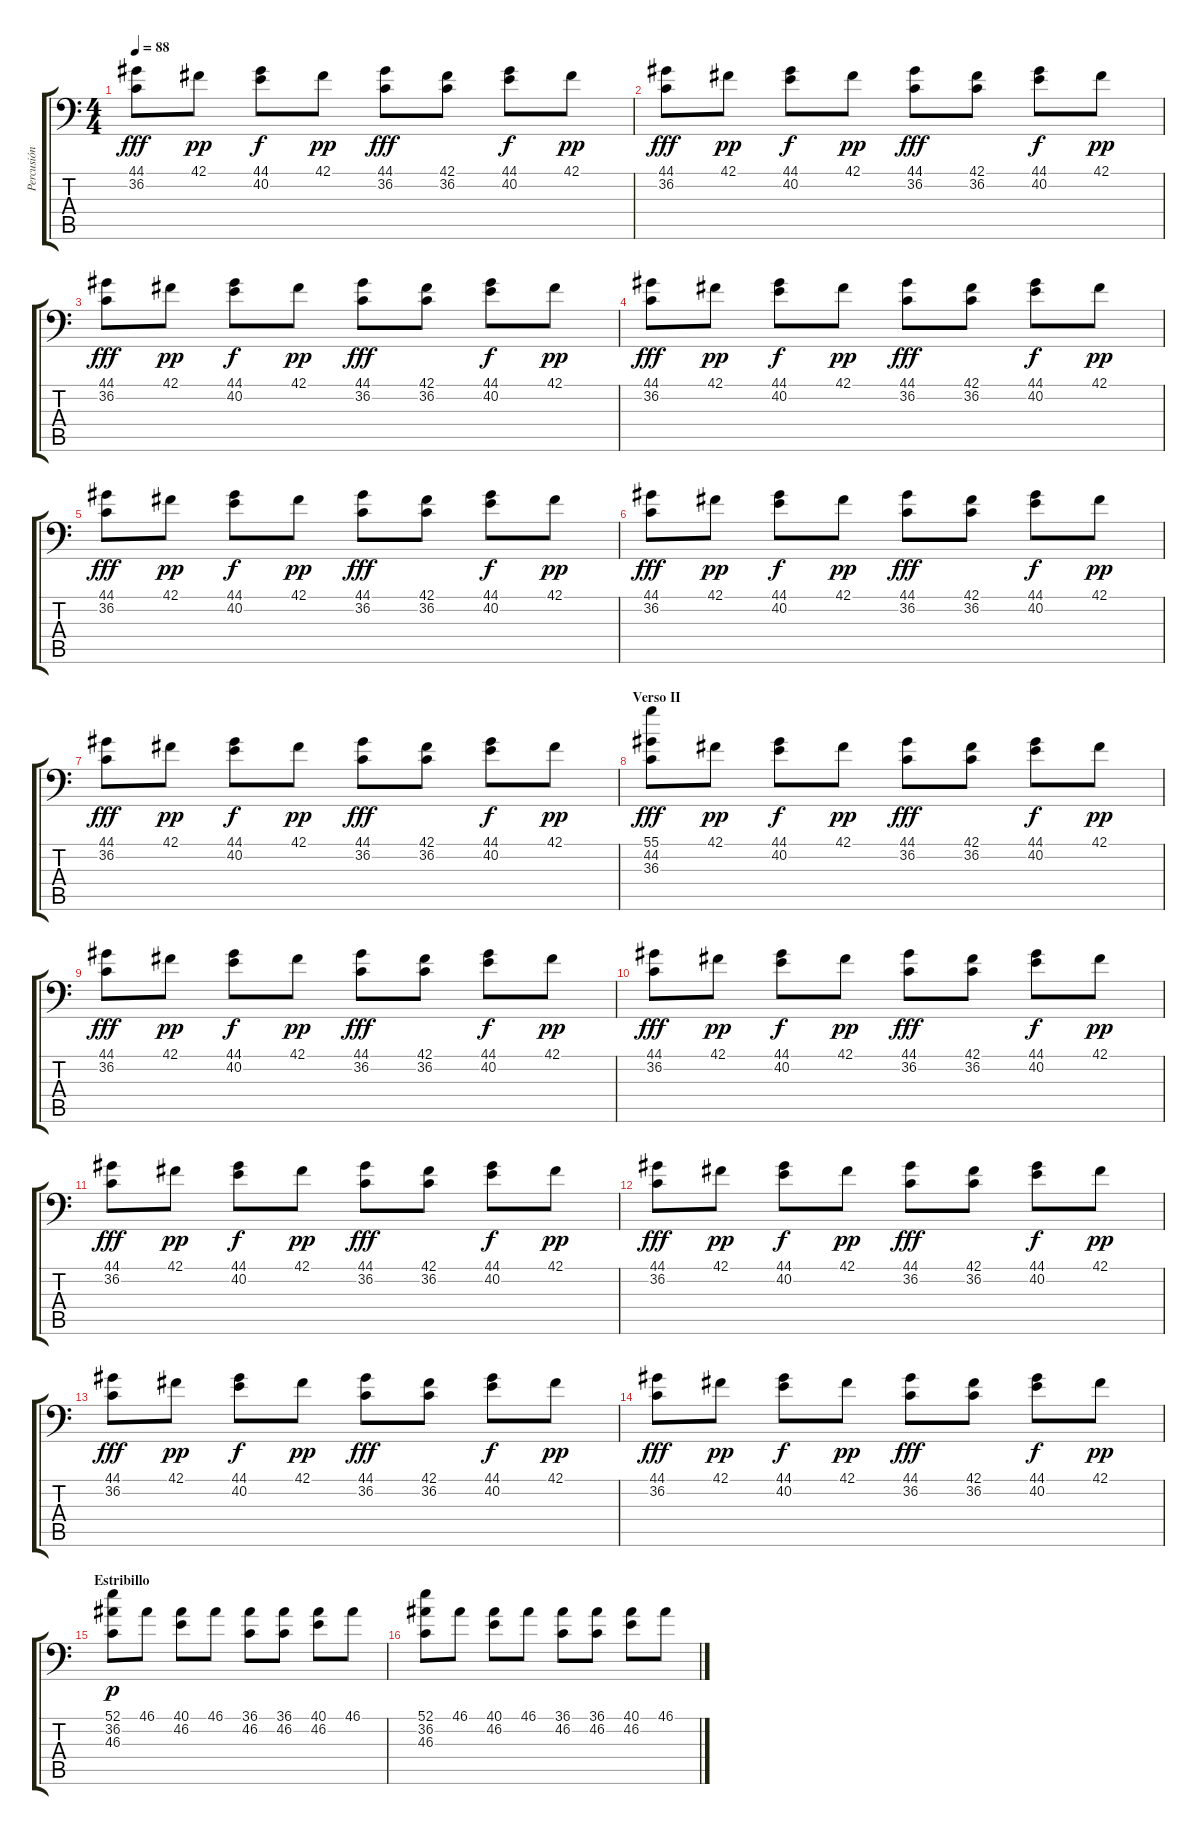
\track ("Percusión" "Percusión") {instrument acousticgrandpiano}
\staff {score tabs}
\tuning (C-1 C-1 C-1 C-1 C-1 C-1) {hide}
\ts (4 4)
\tempo 88
\clef f4
\ks c
(44.1 36.2).8{dy fff} 42.1.8{dy pp} (44.1 40.2).8{dy f} 42.1.8{dy pp} (44.1 36.2).8{dy fff} (42.1 36.2).8 (44.1 40.2).8{dy f} 42.1.8{dy pp} |
(44.1 36.2).8{dy fff} 42.1.8{dy pp} (44.1 40.2).8{dy f} 42.1.8{dy pp} (44.1 36.2).8{dy fff} (42.1 36.2).8 (44.1 40.2).8{dy f} 42.1.8{dy pp} |
(44.1 36.2).8{dy fff} 42.1.8{dy pp} (44.1 40.2).8{dy f} 42.1.8{dy pp} (44.1 36.2).8{dy fff} (42.1 36.2).8 (44.1 40.2).8{dy f} 42.1.8{dy pp} |
(44.1 36.2).8{dy fff} 42.1.8{dy pp} (44.1 40.2).8{dy f} 42.1.8{dy pp} (44.1 36.2).8{dy fff} (42.1 36.2).8 (44.1 40.2).8{dy f} 42.1.8{dy pp} |
(44.1 36.2).8{dy fff} 42.1.8{dy pp} (44.1 40.2).8{dy f} 42.1.8{dy pp} (44.1 36.2).8{dy fff} (42.1 36.2).8 (44.1 40.2).8{dy f} 42.1.8{dy pp} |
(44.1 36.2).8{dy fff} 42.1.8{dy pp} (44.1 40.2).8{dy f} 42.1.8{dy pp} (44.1 36.2).8{dy fff} (42.1 36.2).8 (44.1 40.2).8{dy f} 42.1.8{dy pp} |
(44.1 36.2).8{dy fff} 42.1.8{dy pp} (44.1 40.2).8{dy f} 42.1.8{dy pp} (44.1 36.2).8{dy fff} (42.1 36.2).8 (44.1 40.2).8{dy f} 42.1.8{dy pp} |
\section ("" "Verso II")
(55.1 44.2 36.3).8{dy fff} 42.1.8{dy pp} (44.1 40.2).8{dy f} 42.1.8{dy pp} (44.1 36.2).8{dy fff} (42.1 36.2).8 (44.1 40.2).8{dy f} 42.1.8{dy pp} |
(44.1 36.2).8{dy fff} 42.1.8{dy pp} (44.1 40.2).8{dy f} 42.1.8{dy pp} (44.1 36.2).8{dy fff} (42.1 36.2).8 (44.1 40.2).8{dy f} 42.1.8{dy pp} |
(44.1 36.2).8{dy fff} 42.1.8{dy pp} (44.1 40.2).8{dy f} 42.1.8{dy pp} (44.1 36.2).8{dy fff} (42.1 36.2).8 (44.1 40.2).8{dy f} 42.1.8{dy pp} |
(44.1 36.2).8{dy fff} 42.1.8{dy pp} (44.1 40.2).8{dy f} 42.1.8{dy pp} (44.1 36.2).8{dy fff} (42.1 36.2).8 (44.1 40.2).8{dy f} 42.1.8{dy pp} |
(44.1 36.2).8{dy fff} 42.1.8{dy pp} (44.1 40.2).8{dy f} 42.1.8{dy pp} (44.1 36.2).8{dy fff} (42.1 36.2).8 (44.1 40.2).8{dy f} 42.1.8{dy pp} |
(44.1 36.2).8{dy fff} 42.1.8{dy pp} (44.1 40.2).8{dy f} 42.1.8{dy pp} (44.1 36.2).8{dy fff} (42.1 36.2).8 (44.1 40.2).8{dy f} 42.1.8{dy pp} |
(44.1 36.2).8{dy fff} 42.1.8{dy pp} (44.1 40.2).8{dy f} 42.1.8{dy pp} (44.1 36.2).8{dy fff} (42.1 36.2).8 (44.1 40.2).8{dy f} 42.1.8{dy pp} |
\section ("" "Estribillo")
(52.1 36.2 46.3).8{dy p} 46.1.8 (40.1 46.2).8 46.1.8 (36.1 46.2).8 (36.1 46.2).8 (40.1 46.2).8 46.1.8 |
(52.1 36.2 46.3).8 46.1.8 (40.1 46.2).8 46.1.8 (36.1 46.2).8 (36.1 46.2).8 (40.1 46.2).8 46.1.8
